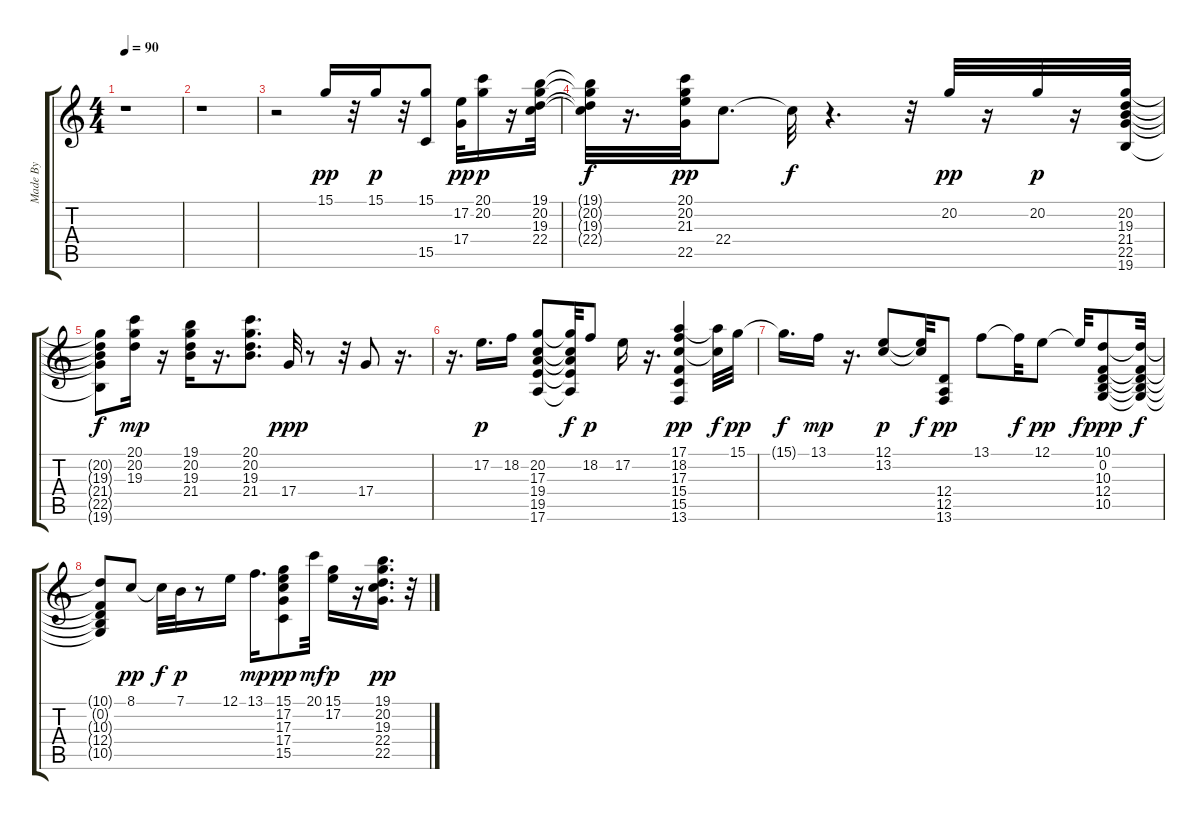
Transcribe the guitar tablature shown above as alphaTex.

\track ("Made By" "Made By") {instrument acousticgrandpiano}
\staff {score tabs}
\tuning (E4 B3 G3 D3 A2 E2) {hide}
\ts (4 4)
\tempo 90
\clef g2
\ks c
r.1{dy mf} |
r.1 |
r.2 15.1.16{dy pp} r.32 15.1.16{dy p} r.32 (15.1 15.5).8 (17.2 17.4).32{dy pp} (20.1 20.2).16{dy p} r.16 (19.1 20.2 19.3 22.4).32 |
(19.1{t} 20.2{t} 19.3{t} 22.4{t}).32{dy f} r.16{d} (20.1 20.2 21.3 22.5).32{dy pp} 22.4.8{d} 22.4{t}.32{dy f} r.4{d} r.32 20.2.32{dy pp} r.16 20.2.32{dy p} r.16 (20.2 19.3 21.4 22.5 19.6).32 |
(20.2{t} 19.3{t} 21.4{t} 22.5{t} 19.6{t}).8{dy f} (20.1 20.2 19.3).16{dy mp} r.16 (19.1 20.2 19.3 21.4).16 r.16{d} (20.1 20.2 19.3 21.4).8{d} 17.4.32{dy ppp} r.8 r.32 17.4.8 r.16{d} |
r.16{d} 17.2.16{d dy p} 18.2.16 (20.2 17.3 19.4 19.5 17.6).8 (20.2{t} 17.3{t} 19.4{t} 19.5{t} 17.6{t}).32{dy f} 18.2.8{dy p} 17.2.16 r.16{d} (17.1 18.2 17.3 15.4 15.5 13.6).4{dy pp} (17.1{t} 17.3{t}).32{dy f} 15.1.32{dy pp} |
15.1{t}.16{d dy f} 13.1.16{dy mp} r.16{d} (12.1 13.2).8{dy p} (12.1{t} 13.2{t}).32{dy f} (12.4 12.5 13.6).8{dy pp} 13.1.8 13.1{t}.32{dy f} 12.1.8{dy pp} 12.1{t}.32{dy f} (10.1 0.2 10.3 12.4 10.5).8{dy ppp} (10.1{t} 0.2{t} 10.3{t} 12.4{t} 10.5{t}).32{dy f} |
(10.1{t} 0.2{t} 10.3{t} 12.4{t} 10.5{t}).8 8.1.8{dy pp} 8.1{t}.32{dy f} 7.1.32{dy p} r.8 12.1.16 13.1.16{d dy mp} (15.1 17.2 17.3 17.4 15.5).8{dy pp} 20.1.32{dy mf} (15.1 17.2).16{dy p} r.16 (19.1 20.2 19.3 22.4 22.5).16{d dy pp} r.32
